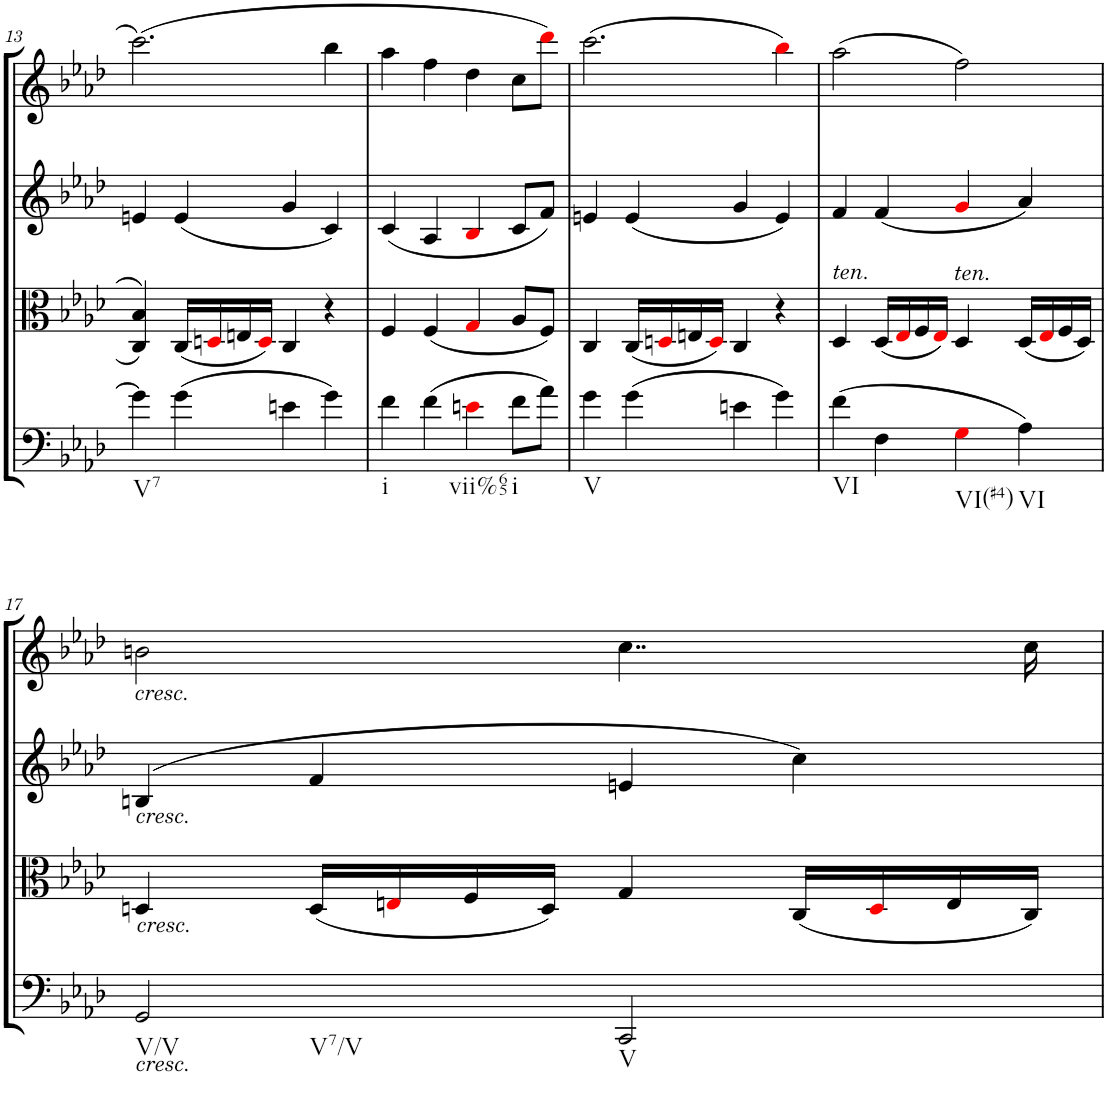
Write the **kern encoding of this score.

**kern	**kern	**kern	**kern
*part4	*part3	*part2	*part1
*staff4	*staff3	*staff2	*staff1
*I"Cello	*I"Viola	*I"2nd Violin	*I"1st Violin
*	*I'Vla	*I'Vln	*I'Vln
!!LO:PB:g=z
*clefF4	*clefC3	*clefG2	*clefG2
*k[b-e-a-d-]	*k[b-e-a-d-]	*k[b-e-a-d-]	*k[b-e-a-d-]
*M4/4	*M4/4	*M4/4	*M4/4
*met(c)	*met(c)	*met(c)	*met(c)
=13	=13	=13	=13
!LO:TX:b:t=V7	!	!	!
4g\]	4C/ 4B-/	4en/	(2.ccc\
(4g\	(16C/LL	(4e/	.
.	16Dni/	.	.
.	16En/	.	.
.	16Di/JJ)	.	.
4en\	4C/	4g/	.
4g\)	4r	4c/)	4bb-\
=14	=14	=14	=14
!LO:TX:b:t=i	!	!	!
4f\	4F/	(4c/	4aa-\
(4f\	(4F/	4A-/	4ff\
!LO:TX:b:t=vii%65	!	!	!
4eni\	4Gi/	4B-i/	4dd-\
!LO:TX:b:t=i	!	!	!
8f\L	8A-/L	8c/L	8cc\L
8a-\J)	8F/J)	8f/J)	8ddd-i\J)
=15	=15	=15	=15
!LO:TX:b:t=V	!	!	!
4g\	4C/	4en/	(2.ccc\
(4g\	(16C/LL	(4e/	.
.	16Dni/	.	.
.	16En/	.	.
.	16Di/JJ)	.	.
4en\	4C/	4g/	.
4g\)	4r	4e/)	4bb-i\)
=16	=16	=16	=16
!	!LO:TX:a:i:t=ten.	!	!
!LO:TX:b:t=VI	!	!	!
(4f\	4D-/	4f/	(2aa-\
4F\	(16D-/LL	(4f/	.
.	16E-i/	.	.
.	16F/	.	.
.	16E-i/JJ)	.	.
!	!LO:TX:a:i:t=ten.	!	!
!LO:TX:b:t=VI(#4)	!	!	!
4Gi\	4D-/	4gi/	2ff\)
!LO:TX:b:t=VI	!	!	!
4A-\)	(16D-/LL	4a-/)	.
.	16E-i/	.	.
.	16F/	.	.
.	16D-/JJ)	.	.
!!LO:LB:g=z
=17	=17	=17	=17
!	!	!	!LO:TX:b:i:t=cresc.
!	!	!LO:TX:b:i:t=cresc.	!
!	!LO:TX:b:i:t=cresc.	!	!
!LO:TX:b:i:t=cresc.	!	!	!
!LO:TX:b:t=V/V	!	!	!
!LO:TX:b:t=V7/V	!	!	!
2GG/	4Dn/	(4Bn/	2bn\
.	(16D/LL	4f/	.
.	16Eni/	.	.
.	16F/	.	.
.	16D/JJ)	.	.
!LO:TX:b:t=V	!	!	!
2CC/	4G/	4en/	4..cc\
.	(16C/LL	4cc\)	.
.	16Di/	.	.
.	16E/	.	.
.	16C/JJ)	.	16cc\
=	=	=	=
*-	*-	*-	*-
